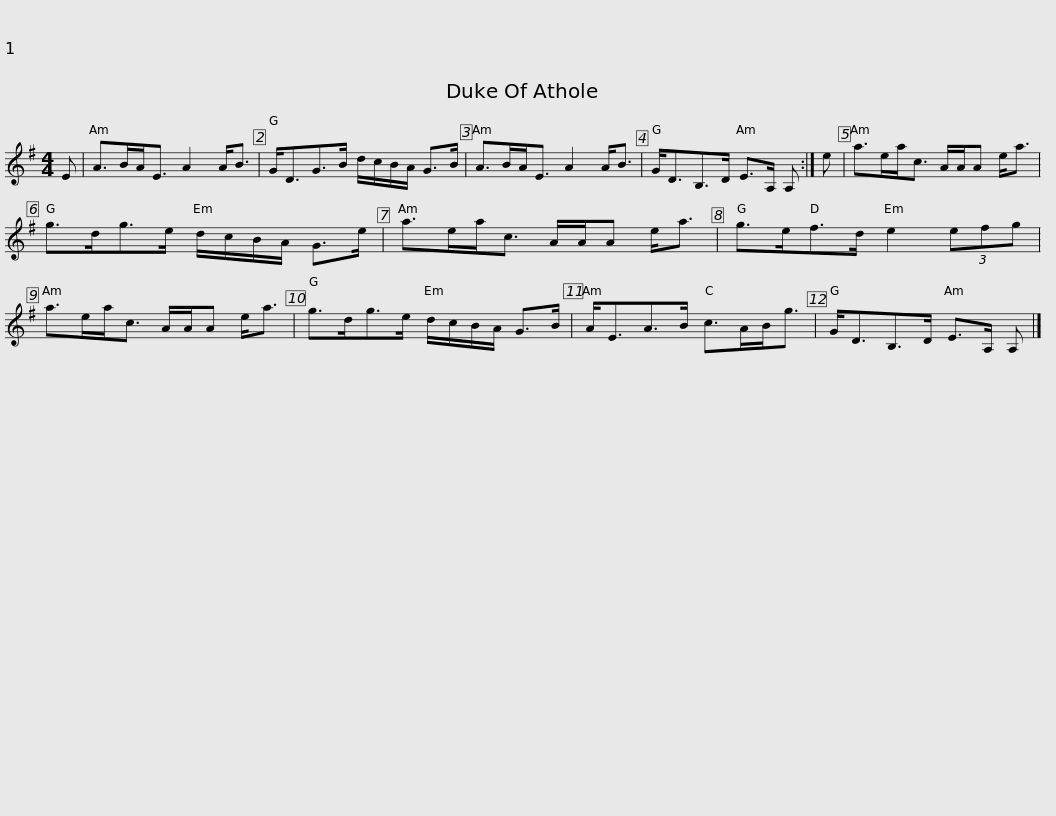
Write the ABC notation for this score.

X:1
L:1/8
M:4/4
I:linebreak $
K:G
V:1 treble
V:1
 E | A>BA<E A2 A<B | G<DG>B d/c/B/A/ G>B | A>BA<E A2 A<B | G<DB,>D E>A, A, :| %5
 e |$ a>ea<c A/A/A e<a | g>dg>e d/c/B/A/ G>e | a>ea<c A/A/A e<a | g>ef>d e2 (3efg |$ %10
 a>ea<c A/A/A e<a | g>dg>e d/c/B/A/ G>B | A<EA>B c>AB<g | G<DB,>D E>A, A, |] %14
